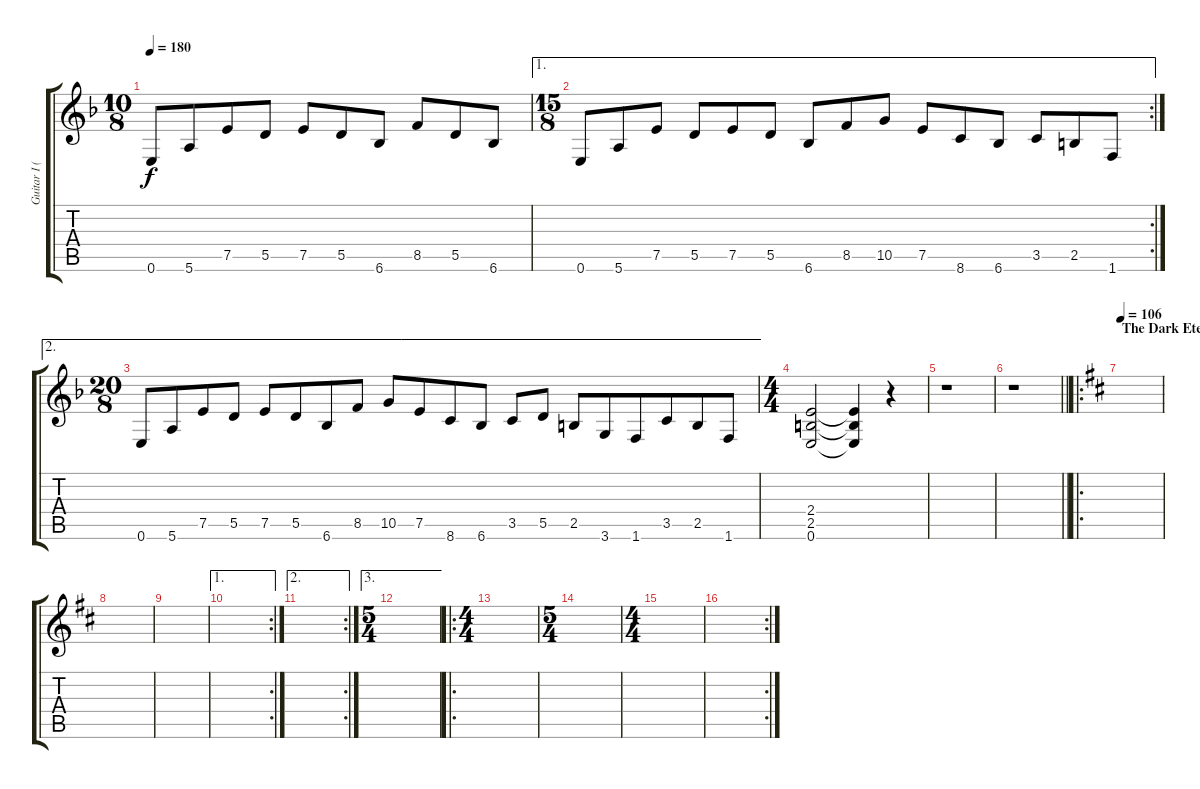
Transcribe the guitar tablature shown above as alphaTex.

\track ("Guitar I (Standard Tuning)" "Guitar I (") {instrument distortionguitar}
\staff {score tabs}
\tuning (E4 B3 G3 D3 A2 E2) {hide}
\ts (10 8)
\tempo 180
\clef g2
\ks f
0.6.8{dy f} 5.6.8 7.5.8 5.5.8 7.5.8 5.5.8 6.6.8 8.5.8 5.5.8 6.6.8 |
\ae 1
\rc 2
\ts (15 8)
0.6.8 5.6.8 7.5.8 5.5.8 7.5.8 5.5.8 6.6.8 8.5.8 10.5.8 7.5.8 8.6.8 6.6.8 3.5.8 2.5.8 1.6.8 |
\ae 2
\ts (20 8)
0.6.8{beam merge} 5.6.8{beam merge} 7.5.8{beam merge} 5.5.8 7.5.8{beam merge} 5.5.8{beam merge} 6.6.8{beam merge} 8.5.8 10.5.8{beam merge} 7.5.8{beam merge} 8.6.8{beam merge} 6.6.8 3.5.8{beam merge} 5.5.8 2.5.8{beam merge} 3.6.8{beam merge} 1.6.8 3.5.8{beam merge} 2.5.8{beam merge} 1.6.8 |
\ts (4 4)
(2.4 2.5 0.6).2 (2.4{t} 2.5{t} 0.6{t}).4 r.4 |
r.1 |
\barLineRight lightlight
r.1 |
\ro
\section ("" "The Dark Eternal Night")
\tempo 106
\ks d
|
|
|
\ae 1
\rc 2
|
\ae 2
\rc 2
|
\ae 3
\ts (5 4)
|
\ro
\ts (4 4)
|
\ts (5 4)
|
\ts (4 4)
|
\rc 2
